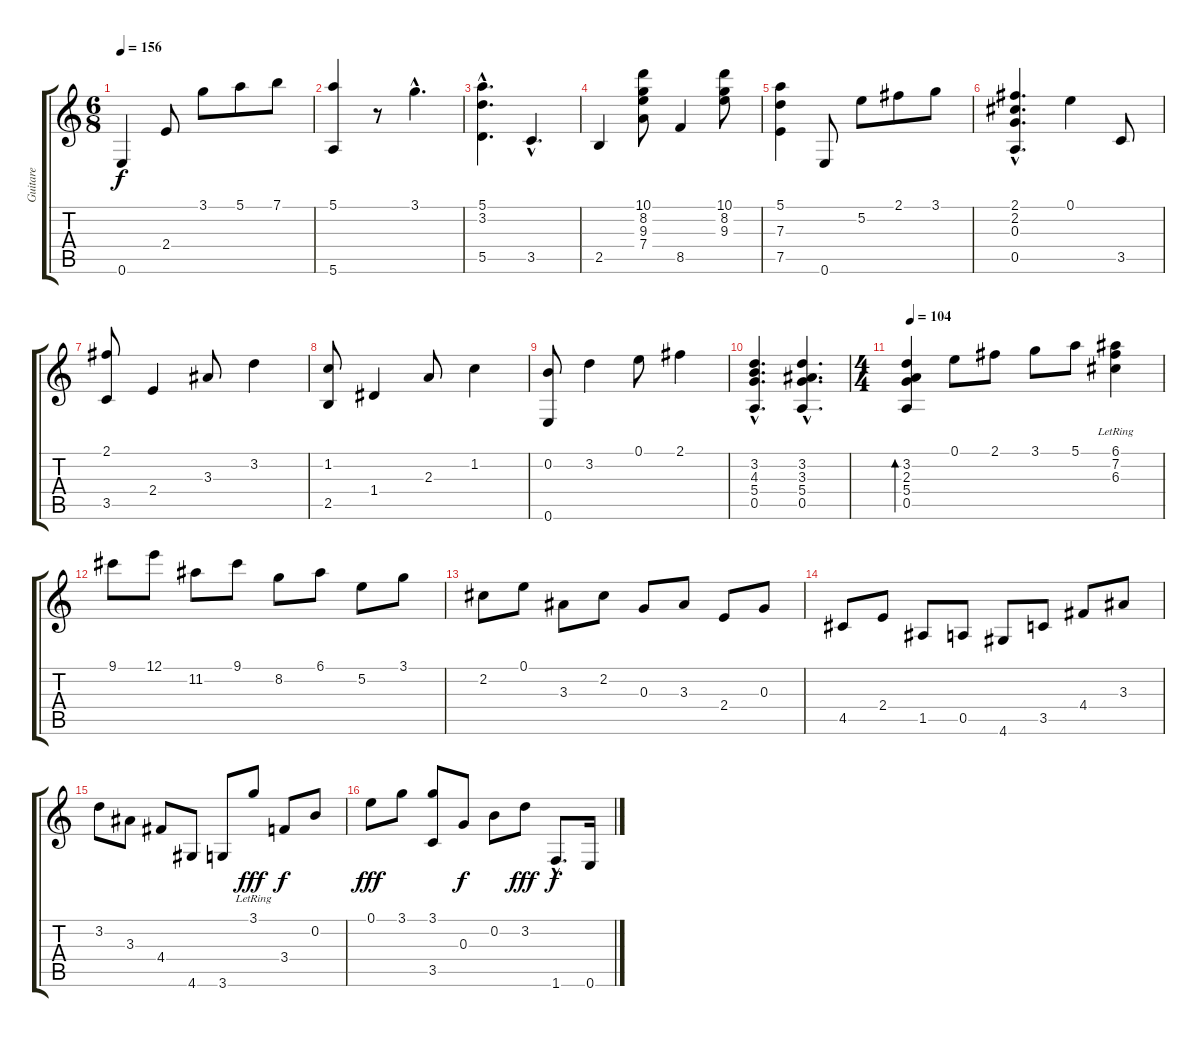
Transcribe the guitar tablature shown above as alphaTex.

\track ("Guitare" "Guitare") {instrument electricguitarmuted}
\staff {score tabs}
\tuning (E4 B3 G3 D3 A2 E2) {hide}
\ts (6 8)
\tempo 156
\clef g2
\ks c
0.6.4{dy f} 2.4.8 3.1.8 5.1.8 7.1.8 |
(5.1 5.6).4 r.8 3.1{hac}.4{d} |
(5.1{hac} 3.2{hac} 5.5{hac}).4{d} 3.5{hac}.4{d} |
2.5.4 (10.1 8.2 9.3 7.4).8 8.5.4 (10.1 8.2 9.3).8 |
(5.1 7.3 7.5).4 0.6.8 5.2.8 2.1.8 3.1.8 |
(2.1{hac} 2.2{hac} 0.3{hac} 0.5{hac}).4{d} 0.1.4 3.5.8 |
(2.1 3.5).8 2.4.4 3.3.8 3.2.4 |
(1.2 2.5).8 1.4.4 2.3.8 1.2.4 |
(0.2 0.6).8 3.2.4 0.1.8 2.1.4 |
(3.2{hac} 4.3{hac} 5.4{hac} 0.5{hac}).4{d} (3.2{hac} 3.3{hac} 5.4{hac} 0.5{hac}).4{d} |
\ts (4 4)
\tempo 104
(3.2 2.3 5.4 0.5).4{bd 240} 0.1.8 2.1.8 3.1.8 5.1.8 (6.1 7.2 6.3{lr}).4 |
9.1.8 12.1.8 11.2.8 9.1.8 8.2.8 6.1.8 5.2.8 3.1.8 |
2.2.8 0.1.8 3.3.8 2.2.8 0.3.8 3.3.8 2.4.8 0.3.8 |
4.5.8 2.4.8 1.5.8 0.5.8 4.6.8 3.5.8 4.4.8 3.3.8 |
3.2.8 3.3.8 4.4.8 4.6.8 3.6.8 3.1{lr}.8{dy fff} 3.4.8{dy f} 0.2.8 |
0.1.8{dy fff} 3.1.8 (3.1 3.5).8 0.3.8{dy f} 0.2.8 3.2.8{dy fff} 1.6{hac}.8{d dy f} 0.6.16
